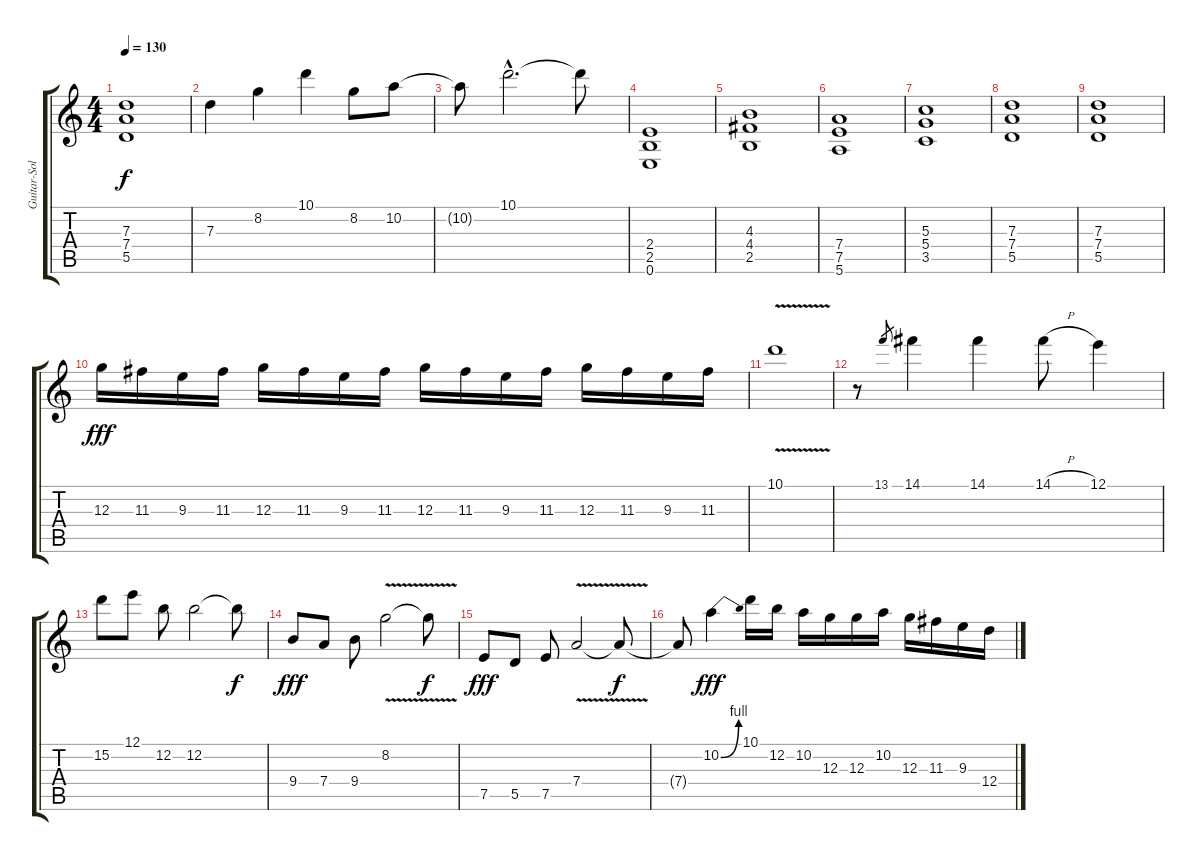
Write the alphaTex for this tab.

\track ("Guitar-Solo" "Guitar-Sol") {instrument overdrivenguitar}
\staff {score tabs}
\tuning (E4 B3 G3 D3 A2 E2) {hide}
\ts (4 4)
\tempo 130
\clef g2
\ks c
(7.3 7.4 5.5).1{dy f} |
7.3.4 8.2.4 10.1.4 8.2.8 10.2.8 |
10.2{t}.8 10.1{hac}.2{d} 10.1{t}.8 |
(2.4 2.5 0.6).1 |
(4.3 4.4 2.5).1 |
(7.4 7.5 5.6).1 |
(5.3 5.4 3.5).1 |
(7.3 7.4 5.5).1 |
(7.3 7.4 5.5).1 |
12.3.16{dy fff volume 16 balance 8 instrument overdrivenguitar} 11.3.16 9.3.16 11.3.16 12.3.16 11.3.16 9.3.16 11.3.16 12.3.16 11.3.16 9.3.16 11.3.16 12.3.16 11.3.16 9.3.16 11.3.16 |
10.1{v}.1 |
r.8 13.1.8{gr} 14.1.4 14.1.4 14.1{h}.8 12.1.4 |
15.2.8 12.1.8 12.2.8 12.2.2 12.2{t}.8{dy f} |
9.4.8{dy fff} 7.4.8 9.4.8 8.2{v}.2 8.2{t}.8{dy f} |
7.5.8{dy fff} 5.5.8 7.5.8 7.4{v}.2 7.4{t}.8{dy f} |
7.4{t}.8 10.2{be (bend 0 0 60 4)}.4{dy fff} 10.1.16 12.2.16 10.2.16 12.3.16 12.3.16 10.2.16 12.3.16 11.3.16 9.3.16 12.4.16
